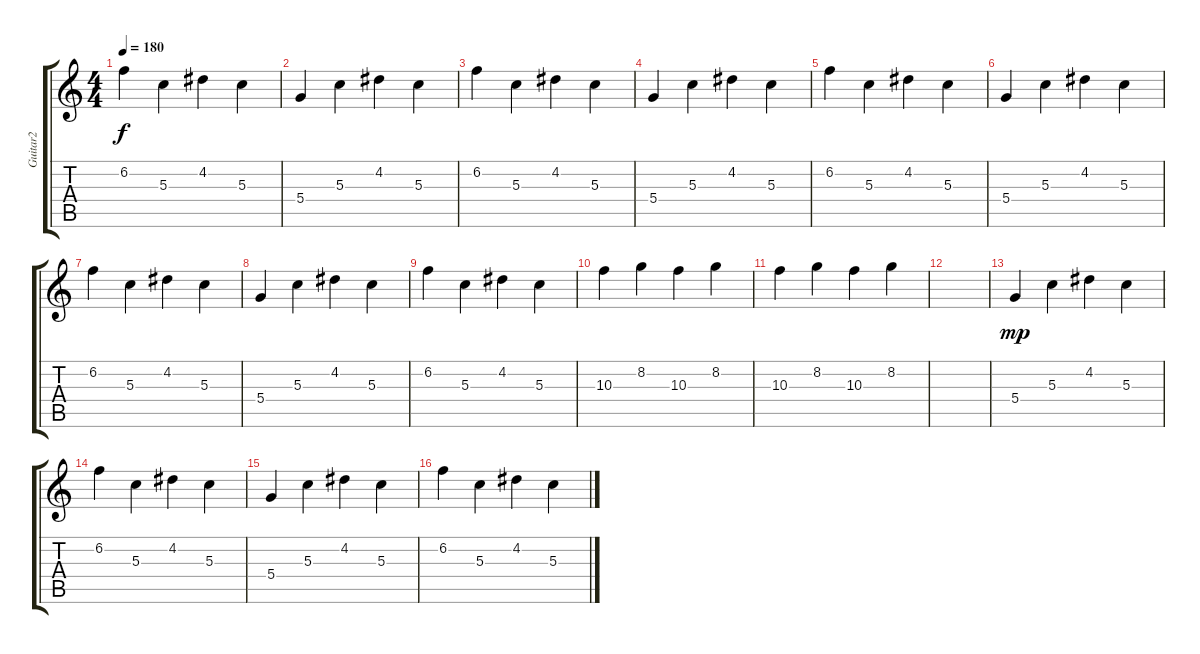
\track ("Guitar2" "Guitar2") {instrument electricguitarclean}
\staff {score tabs}
\tuning (E4 B3 G3 D3 A2 E2) {hide}
\ts (4 4)
\tempo 180
\clef g2
\ks c
6.2.4{dy f} 5.3.4 4.2.4 5.3.4 |
5.4.4 5.3.4 4.2.4 5.3.4 |
6.2.4 5.3.4 4.2.4 5.3.4 |
5.4.4 5.3.4 4.2.4 5.3.4 |
6.2.4 5.3.4 4.2.4 5.3.4 |
5.4.4 5.3.4 4.2.4 5.3.4 |
6.2.4 5.3.4 4.2.4 5.3.4 |
5.4.4 5.3.4 4.2.4 5.3.4 |
6.2.4 5.3.4 4.2.4 5.3.4 |
10.3.4 8.2.4 10.3.4 8.2.4 |
10.3.4 8.2.4 10.3.4 8.2.4 |
|
5.4.4{dy mp} 5.3.4 4.2.4 5.3.4 |
6.2.4 5.3.4 4.2.4 5.3.4 |
5.4.4 5.3.4 4.2.4 5.3.4 |
6.2.4 5.3.4 4.2.4 5.3.4
